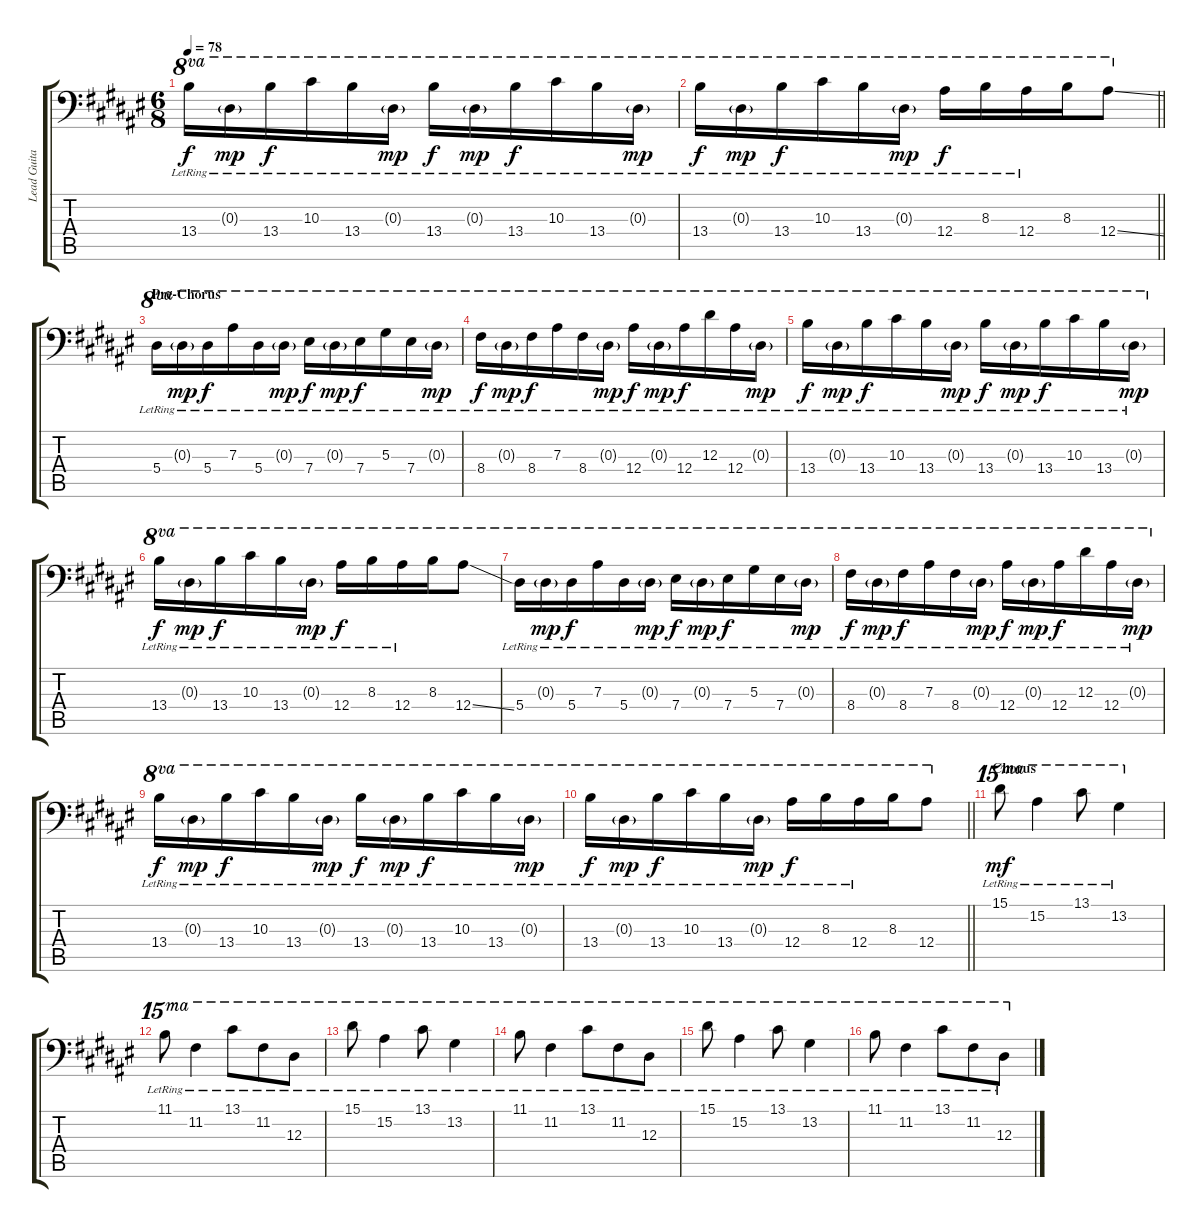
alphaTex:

\track ("Lead Guitar" "Lead Guita") {instrument distortionguitar}
\staff {score tabs}
\tuning (C4 G3 Eb3 Bb2 F2 Bb1) {hide}
\ts (6 8)
\tempo 78
\clef f4
\ks d#minor
13.4{lr}.16{ot 8va dy f} 0.3{g lr}.16{ot 8va dy mp} 13.4{lr}.16{ot 8va dy f} 10.3{lr}.16{ot 8va} 13.4{lr}.16{ot 8va} 0.3{g lr}.16{ot 8va dy mp} 13.4{lr}.16{ot 8va dy f} 0.3{g lr}.16{ot 8va dy mp} 13.4{lr}.16{ot 8va dy f} 10.3{lr}.16{ot 8va} 13.4{lr}.16{ot 8va} 0.3{g lr}.16{ot 8va dy mp} |
\barLineRight lightlight
13.4{lr}.16{ot 8va dy f} 0.3{g lr}.16{ot 8va dy mp} 13.4{lr}.16{ot 8va dy f} 10.3{lr}.16{ot 8va} 13.4{lr}.16{ot 8va} 0.3{g lr}.16{ot 8va dy mp} 12.4{lr}.16{ot 8va dy f} 8.3{lr}.16{ot 8va} 12.4{lr}.16{ot 8va} 8.3.16{ot 8va} 12.4{ss}.8{ot 8va} |
\section ("" "Pre-Chorus")
5.4{lr}.16{ot 8va} 0.3{g lr}.16{ot 8va dy mp} 5.4{lr}.16{ot 8va dy f} 7.3{lr}.16{ot 8va} 5.4{lr}.16{ot 8va} 0.3{g lr}.16{ot 8va dy mp} 7.4{lr}.16{ot 8va dy f} 0.3{g lr}.16{ot 8va dy mp} 7.4{lr}.16{ot 8va dy f} 5.3{lr}.16{ot 8va} 7.4{lr}.16{ot 8va} 0.3{g lr}.16{ot 8va dy mp} |
8.4{lr}.16{ot 8va dy f} 0.3{g lr}.16{ot 8va dy mp} 8.4{lr}.16{ot 8va dy f} 7.3{lr}.16{ot 8va} 8.4{lr}.16{ot 8va} 0.3{g lr}.16{ot 8va dy mp} 12.4{lr}.16{ot 8va dy f} 0.3{g lr}.16{ot 8va dy mp} 12.4{lr}.16{ot 8va dy f} 12.3{lr}.16{ot 8va} 12.4{lr}.16{ot 8va} 0.3{g lr}.16{ot 8va dy mp} |
13.4{lr}.16{ot 8va dy f} 0.3{g lr}.16{ot 8va dy mp} 13.4{lr}.16{ot 8va dy f} 10.3{lr}.16{ot 8va} 13.4{lr}.16{ot 8va} 0.3{g lr}.16{ot 8va dy mp} 13.4{lr}.16{ot 8va dy f} 0.3{g lr}.16{ot 8va dy mp} 13.4{lr}.16{ot 8va dy f} 10.3{lr}.16{ot 8va} 13.4{lr}.16{ot 8va} 0.3{g lr}.16{ot 8va dy mp} |
13.4{lr}.16{ot 8va dy f} 0.3{g lr}.16{ot 8va dy mp} 13.4{lr}.16{ot 8va dy f} 10.3{lr}.16{ot 8va} 13.4{lr}.16{ot 8va} 0.3{g lr}.16{ot 8va dy mp} 12.4{lr}.16{ot 8va dy f} 8.3{lr}.16{ot 8va} 12.4{lr}.16{ot 8va} 8.3.16{ot 8va} 12.4{ss}.8{ot 8va} |
5.4{lr}.16{ot 8va} 0.3{g lr}.16{ot 8va dy mp} 5.4{lr}.16{ot 8va dy f} 7.3{lr}.16{ot 8va} 5.4{lr}.16{ot 8va} 0.3{g lr}.16{ot 8va dy mp} 7.4{lr}.16{ot 8va dy f} 0.3{g lr}.16{ot 8va dy mp} 7.4{lr}.16{ot 8va dy f} 5.3{lr}.16{ot 8va} 7.4{lr}.16{ot 8va} 0.3{g lr}.16{ot 8va dy mp} |
8.4{lr}.16{ot 8va dy f} 0.3{g lr}.16{ot 8va dy mp} 8.4{lr}.16{ot 8va dy f} 7.3{lr}.16{ot 8va} 8.4{lr}.16{ot 8va} 0.3{g lr}.16{ot 8va dy mp} 12.4{lr}.16{ot 8va dy f} 0.3{g lr}.16{ot 8va dy mp} 12.4{lr}.16{ot 8va dy f} 12.3{lr}.16{ot 8va} 12.4{lr}.16{ot 8va} 0.3{g lr}.16{ot 8va dy mp} |
13.4{lr}.16{ot 8va dy f} 0.3{g lr}.16{ot 8va dy mp} 13.4{lr}.16{ot 8va dy f} 10.3{lr}.16{ot 8va} 13.4{lr}.16{ot 8va} 0.3{g lr}.16{ot 8va dy mp} 13.4{lr}.16{ot 8va dy f} 0.3{g lr}.16{ot 8va dy mp} 13.4{lr}.16{ot 8va dy f} 10.3{lr}.16{ot 8va} 13.4{lr}.16{ot 8va} 0.3{g lr}.16{ot 8va dy mp} |
\barLineRight lightlight
13.4{lr}.16{ot 8va dy f} 0.3{g lr}.16{ot 8va dy mp} 13.4{lr}.16{ot 8va dy f} 10.3{lr}.16{ot 8va} 13.4{lr}.16{ot 8va} 0.3{g lr}.16{ot 8va dy mp} 12.4{lr}.16{ot 8va dy f} 8.3{lr}.16{ot 8va} 12.4{lr}.16{ot 8va} 8.3.16{ot 8va} 12.4.8{ot 8va} |
\section ("" "Chorus")
15.1{lr}.8{ot 15ma dy mf volume 9} 15.2{lr}.4{ot 15ma} 13.1{lr}.8{ot 15ma} 13.2{lr}.4{ot 15ma} |
11.1{lr}.8{ot 15ma} 11.2{lr}.4{ot 15ma} 13.1{lr}.8{ot 15ma} 11.2{lr}.8{ot 15ma} 12.3{lr}.8{ot 15ma} |
15.1{lr}.8{ot 15ma} 15.2{lr}.4{ot 15ma} 13.1{lr}.8{ot 15ma} 13.2{lr}.4{ot 15ma} |
11.1{lr}.8{ot 15ma} 11.2{lr}.4{ot 15ma} 13.1{lr}.8{ot 15ma} 11.2{lr}.8{ot 15ma} 12.3{lr}.8{ot 15ma} |
15.1{lr}.8{ot 15ma} 15.2{lr}.4{ot 15ma} 13.1{lr}.8{ot 15ma} 13.2{lr}.4{ot 15ma} |
11.1{lr}.8{ot 15ma} 11.2{lr}.4{ot 15ma} 13.1{lr}.8{ot 15ma} 11.2{lr}.8{ot 15ma} 12.3{lr}.8{ot 15ma}
